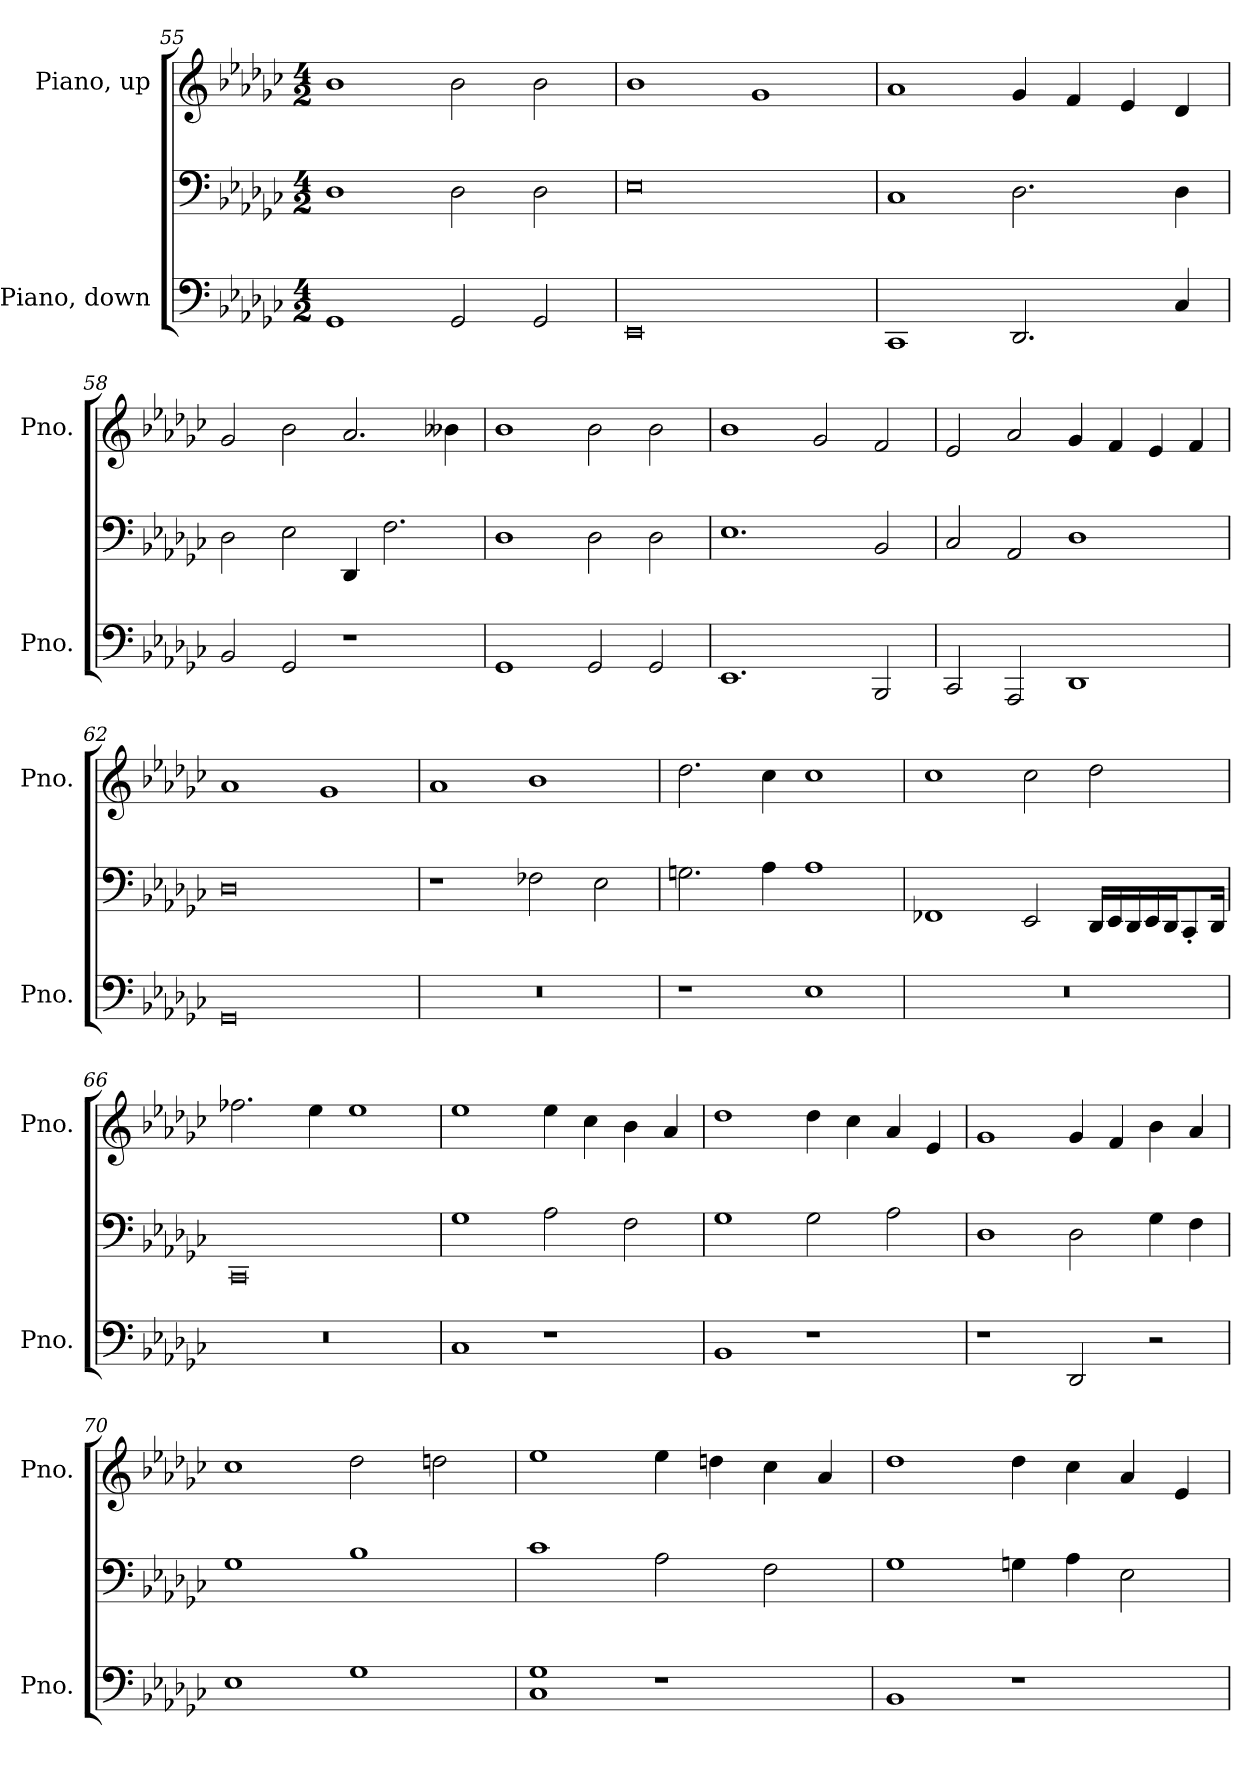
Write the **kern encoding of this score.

**kern	**kern	**kern
*part2	*part2	*part1
*staff3	*staff2	*staff1
*I"Piano, down	*	*I"Piano, up
*I'Pno.	*	*I'Pno.
*clefF4	*clefF4	*clefG2
*k[b-e-a-d-g-c-]	*k[b-e-a-d-g-c-]	*k[b-e-a-d-g-c-]
*M4/2	*M4/2	*M4/2
=55	=55	=55
1GG-	1D-	1b-
2GG-/	2D-\	2b-\
2GG-/	2D-\	2b-\
=56	=56	=56
0EE-	0E-	1b-
.	.	1g-
!!LO:LB:g=z
=57	=57	=57
1CC-	1C-	1a-
2.DD-/	2.D-\	4g-/
.	.	4f/
.	.	4e-/
4C-/	4D-\	4d-/
=58	=58	=58
2BB-/	2D-\	2g-/
2GG-/	2E-\	2b-\
1r	4DD-/	2.a-/
.	2.F\	.
.	.	4b--X\
=59	=59	=59
1GG-	1D-	1b-
2GG-/	2D-\	2b-\
2GG-/	2D-\	2b-\
=60	=60	=60
1.EE-	1.E-	1b-
.	.	2g-/
2BBB-/	2BB-/	2f/
=61	=61	=61
2CC-/	2C-/	2e-/
2AAA-/	2AA-/	2a-/
1DD-	1D-	4g-/
.	.	4f/
.	.	4e-/
.	.	4f/
=62	=62	=62
0GG-	0D-	1a-
.	.	1g-
=63	=63	=63
0r	1r	1a-
.	2F-X\	1b-
.	2E-\	.
!!LO:LB:g=z
=64	=64	=64
1r	2.Gn\	2.dd-\
.	4A-\	4cc-\
1E-	1A-	1cc-
=65	=65	=65
0r	1FF-X	1cc-
.	2EE-/	2cc-\
.	16DD-/LL	2dd-\
.	16EE-/	.
.	16DD-/	.
.	16EE-/	.
.	16DD-/J	.
.	8CC-'/	.
.	16DD-/Jk	.
=66	=66	=66
0r	0CC-	2.ff-X\
.	.	4ee-\
.	.	1ee-
=67	=67	=67
1C-	1G-	1ee-
1r	2A-\	4ee-\
.	.	4cc-\
.	2F\	4b-\
.	.	4a-/
=68	=68	=68
1BB-	1G-	1dd-
1r	2G-\	4dd-\
.	.	4cc-\
.	2A-\	4a-/
.	.	4e-/
!!LO:LB:g=z
=69	=69	=69
1r	1D-	1g-
2DD-/	2D-\	4g-/
.	.	4f/
2r	4G-\	4b-\
.	4F\	4a-/
=70	=70	=70
1E-	1G-	1cc-
1G-	1B-	2dd-\
.	.	2ddn\
=71	=71	=71
1C- 1G-	1c-	1ee-
1r	2A-\	4ee-\
.	.	4ddn\
.	2F\	4cc-\
.	.	4a-/
=72	=72	=72
1BB-	1G-	1dd-
1r	4Gn\	4dd-\
.	4A-\	4cc-\
.	2E-\	4a-/
.	.	4e-/
=	=	=
*-	*-	*-
